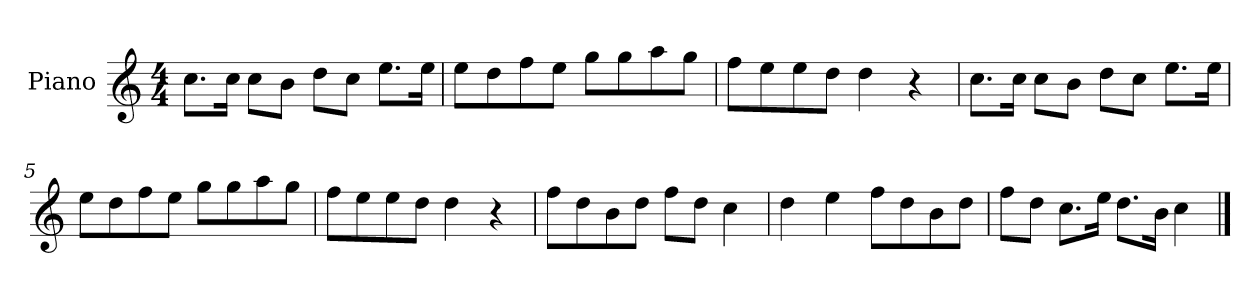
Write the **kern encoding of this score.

**kern
*part1
*staff1
*I"Piano
*I'P-no
*clefG2
*k[]
*M4/4
*MM90
=1
8.cc\L
16cc\Jk
8cc\L
8b\J
8dd\L
8cc\J
8.ee\L
16ee\Jk
=2
8ee\L
8dd\
8ff\
8ee\J
8gg\L
8gg\
8aa\
8gg\J
=3
8ff\L
8ee\
8ee\
8dd\J
4dd\
4r
=4
8.cc\L
16cc\Jk
8cc\L
8b\J
8dd\L
8cc\J
8.ee\L
16ee\Jk
=5
8ee\L
8dd\
8ff\
8ee\J
8gg\L
8gg\
8aa\
8gg\J
!!LO:LB:g=z
=6
8ff\L
8ee\
8ee\
8dd\J
4dd\
4r
=7
8ff\L
8dd\
8b\
8dd\J
8ff\L
8dd\J
4cc\
=8
4dd\
4ee\
8ff\L
8dd\
8b\
8dd\J
=9
8ff\L
8dd\J
8.cc\L
16ee\Jk
8.dd\L
16b\Jk
4cc\
==
*-
